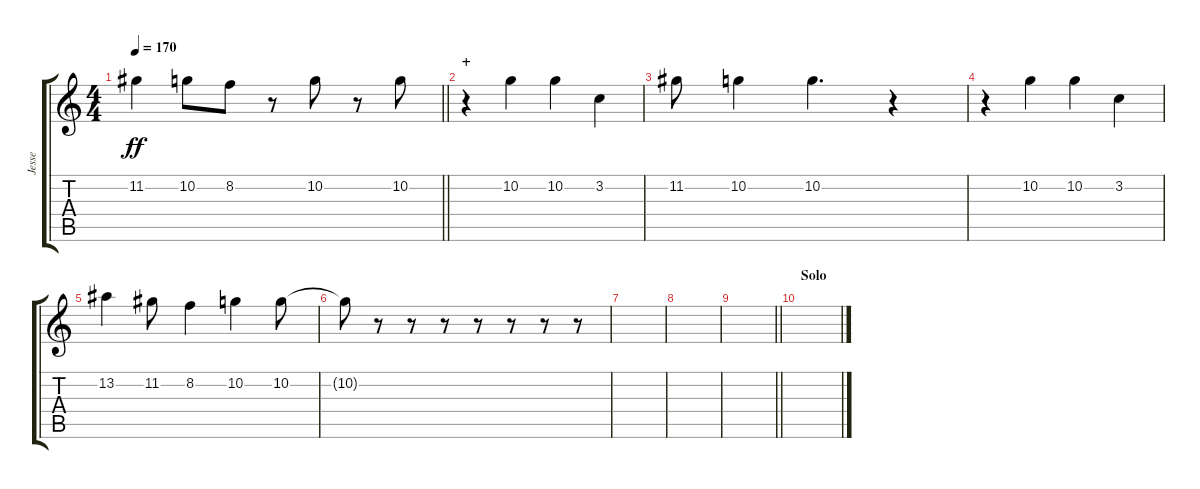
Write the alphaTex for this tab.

\track ("Jesse" "Jesse") {instrument overdrivenguitar}
\staff {score tabs}
\tuning (D4 A3 F3 C3 G2 C2) {hide}
\ts (4 4)
\tempo 170
\clef g2
\barLineRight lightlight
\ks c
11.2.4{dy ff} 10.2.8 8.2.8 r.8 10.2.8 r.8 10.2.8 |
\section ("" "+")
r.4 10.2.4 10.2.4 3.2.4 |
11.2.8 10.2.4 10.2.4{d} r.4 |
r.4 10.2.4 10.2.4 3.2.4 |
13.2.4 11.2.8 8.2.4 10.2.4 10.2.8 |
10.2{t}.8 r.8 r.8 r.8 r.8 r.8 r.8 r.8 |
|
|
\barLineRight lightlight
|
\section ("" "Solo")
